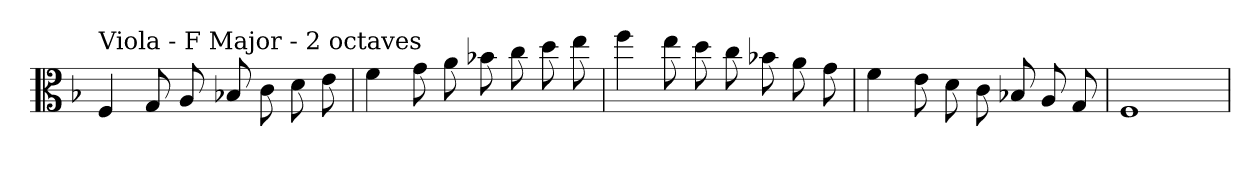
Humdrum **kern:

**kern
*part1
*staff1
*clefC3
*k[b-]
*F:
=
!LO:TX:a:t=Viola - F Major - 2 octaves
4F
8G
8A
8B-X
8c
8d
8e
=
4f
8g
8a
8b-X
8cc
8dd
8ee
=
4ff
8ee
8dd
8cc
8b-X
8a
8g
=
4f
8e
8d
8c
8B-X
8A
8G
=
1F
=
*-
